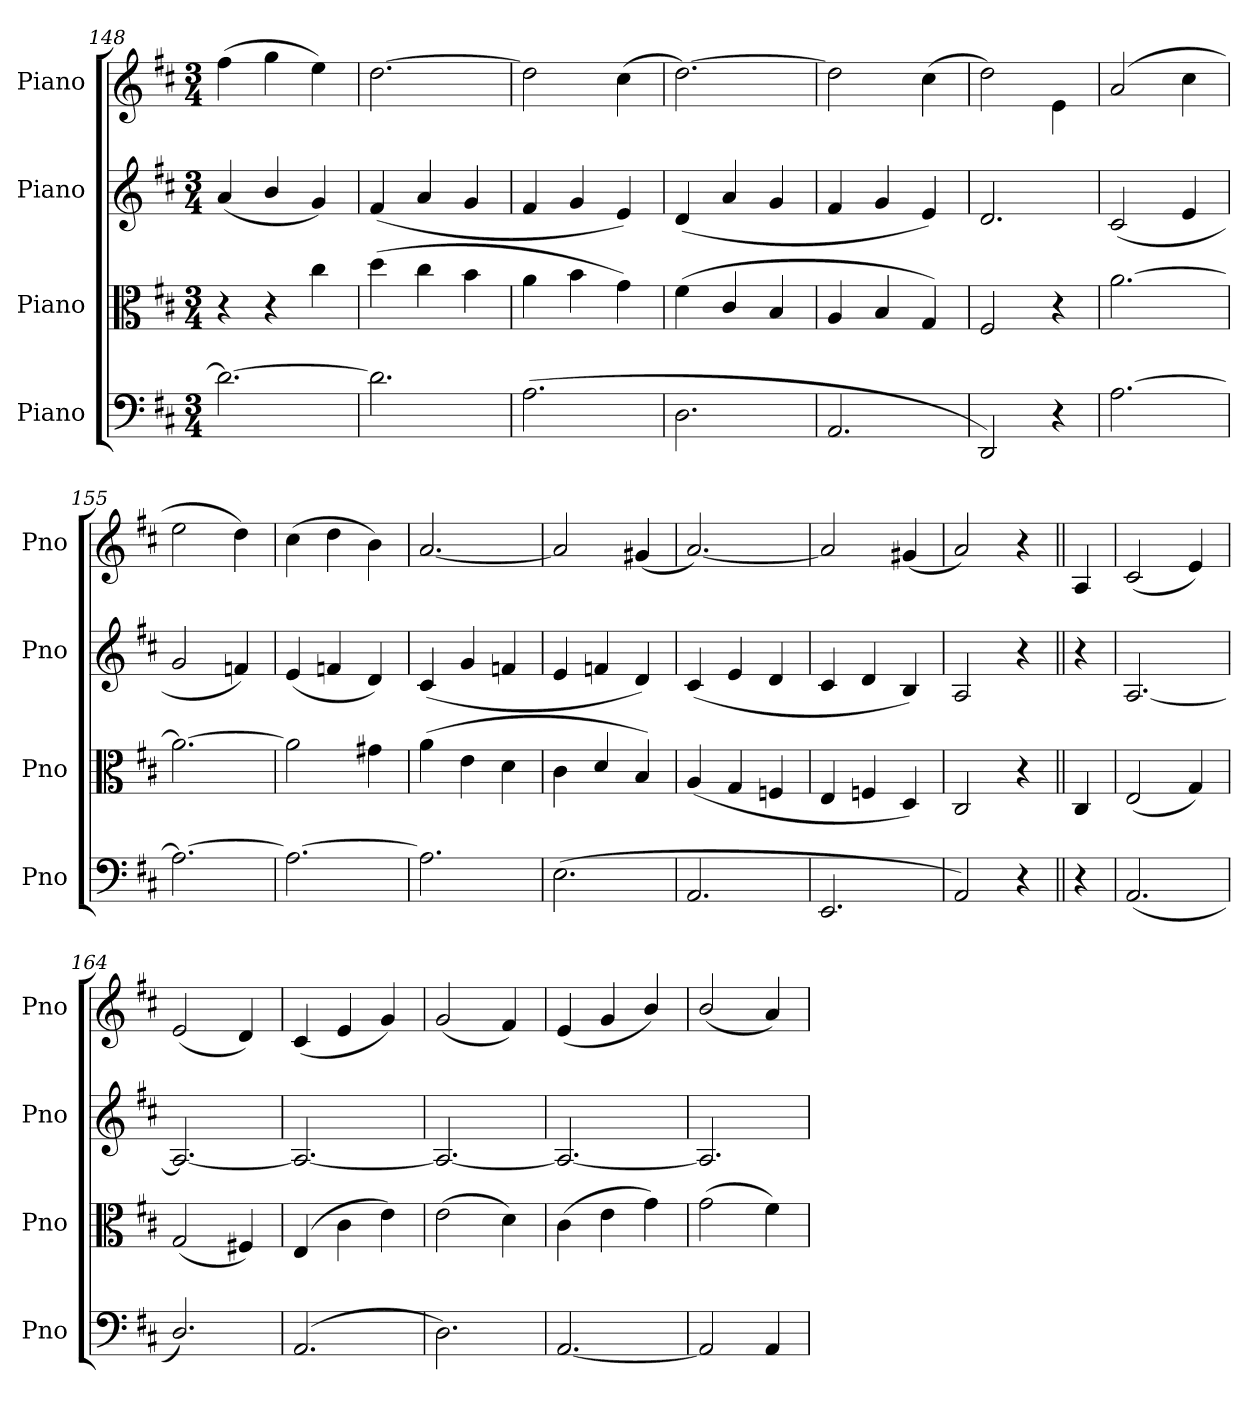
**kern	**kern	**kern	**kern
*part4	*part3	*part2	*part1
*staff4	*staff3	*staff2	*staff1
*I"Piano	*I"Piano	*I"Piano	*I"Piano
*I'Pno	*I'Pno	*I'Pno	*I'Pno
*clefF4	*clefC3	*clefG2	*clefG2
*k[f#c#]	*k[f#c#]	*k[f#c#]	*k[f#c#]
*M3/4	*M3/4	*M3/4	*M3/4
=148	=148	=148	=148
2.d\_	4r	(4a/	(>4ff#\
.	4r	4b/	4gg\
.	4cc#\	4g/)	4ee\)
=149	=149	=149	=149
2.d\]	(>4dd\	(>4f#/	[2.dd\
.	4cc#\	4a/	.
.	4b\	4g/	.
=150	=150	=150	=150
(>2.A\	4a\	4f#/	2dd\]
.	4b\	4g/	.
.	4g\)	4e/)	(>4cc#\
!!LO:PB:g=z
=151	=151	=151	=151
2.D\	(>4f#\	(>4d/	[2.dd\)
.	4c#/	4a/	.
.	4B/	4g/	.
=152	=152	=152	=152
2.AA/	4A/	4f#/	2dd\]
.	4B/	4g/	.
.	4G/)	4e/)	(>4cc#\
=153	=153	=153	=153
2DD/)	2F#/	2.d/	2dd\)
4r	4r	.	4e\
=154	=154	=154	=154
[2.A\	[2.a\	(>2c#/	(>2a/
.	.	4e/	4cc#\
=155	=155	=155	=155
2.A\_	2.a\_	2g/	2ee\
.	.	4fn/)	4dd\)
=156	=156	=156	=156
2.A\_	2a\]	(4e/	(>4cc#\
.	.	4fn/	4dd\
.	4g#X\	4d/)	4b\)
=157	=157	=157	=157
2.A\]	(>4a\	(>4c#/	[2.a/
.	4e\	4g/	.
.	4d\	4fn/	.
=158	=158	=158	=158
(>2.E\	4c#\	4e/	2a/]
.	4d/	4fn/	.
.	4B/)	4d/)	(4g#X/
=159	=159	=159	=159
2.AA/	(>4A/	(>4c#/	[2.a/)
.	4G/	4e/	.
.	4Fn/	4d/	.
=160	=160	=160	=160
2.EE/	4E/	4c#/	2a/]
.	4Fn/	4d/	.
.	4D/)	4B/)	(4g#X/
=161	=161	=161	=161
2AA/)	2C#/	2A/	2a/)
4r	4r	4r	4r
=162||	=162||	=162||	=162||
4r	4C#/	4r	4A/
=163	=163	=163	=163
(2.AA/	(2E/	[2.A/	(2c#/
.	4G/)	.	4e/)
=164	=164	=164	=164
2.D/)	(2G/	2.A/_	(2e/
.	4F#X/)	.	4d/)
=165	=165	=165	=165
(2.AA/	(>4E/	2.A/_	(4c#/
.	4c#\	.	4e/
.	4e\)	.	4g/)
=166	=166	=166	=166
2.D\)	(>2e\	2.A/_	(2g/
.	4d\)	.	4f#/)
!!LO:LB:g=z
=167	=167	=167	=167
[2.AA/	(>4c#\	2.A/_	(4e/
.	4e\	.	4g/
.	4g\)	.	4b/)
=168	=168	=168	=168
2AA/]	(>2g\	2.A/]	(2b/
4AA/	4f#\)	.	4a/)
=	=	=	=
*-	*-	*-	*-
